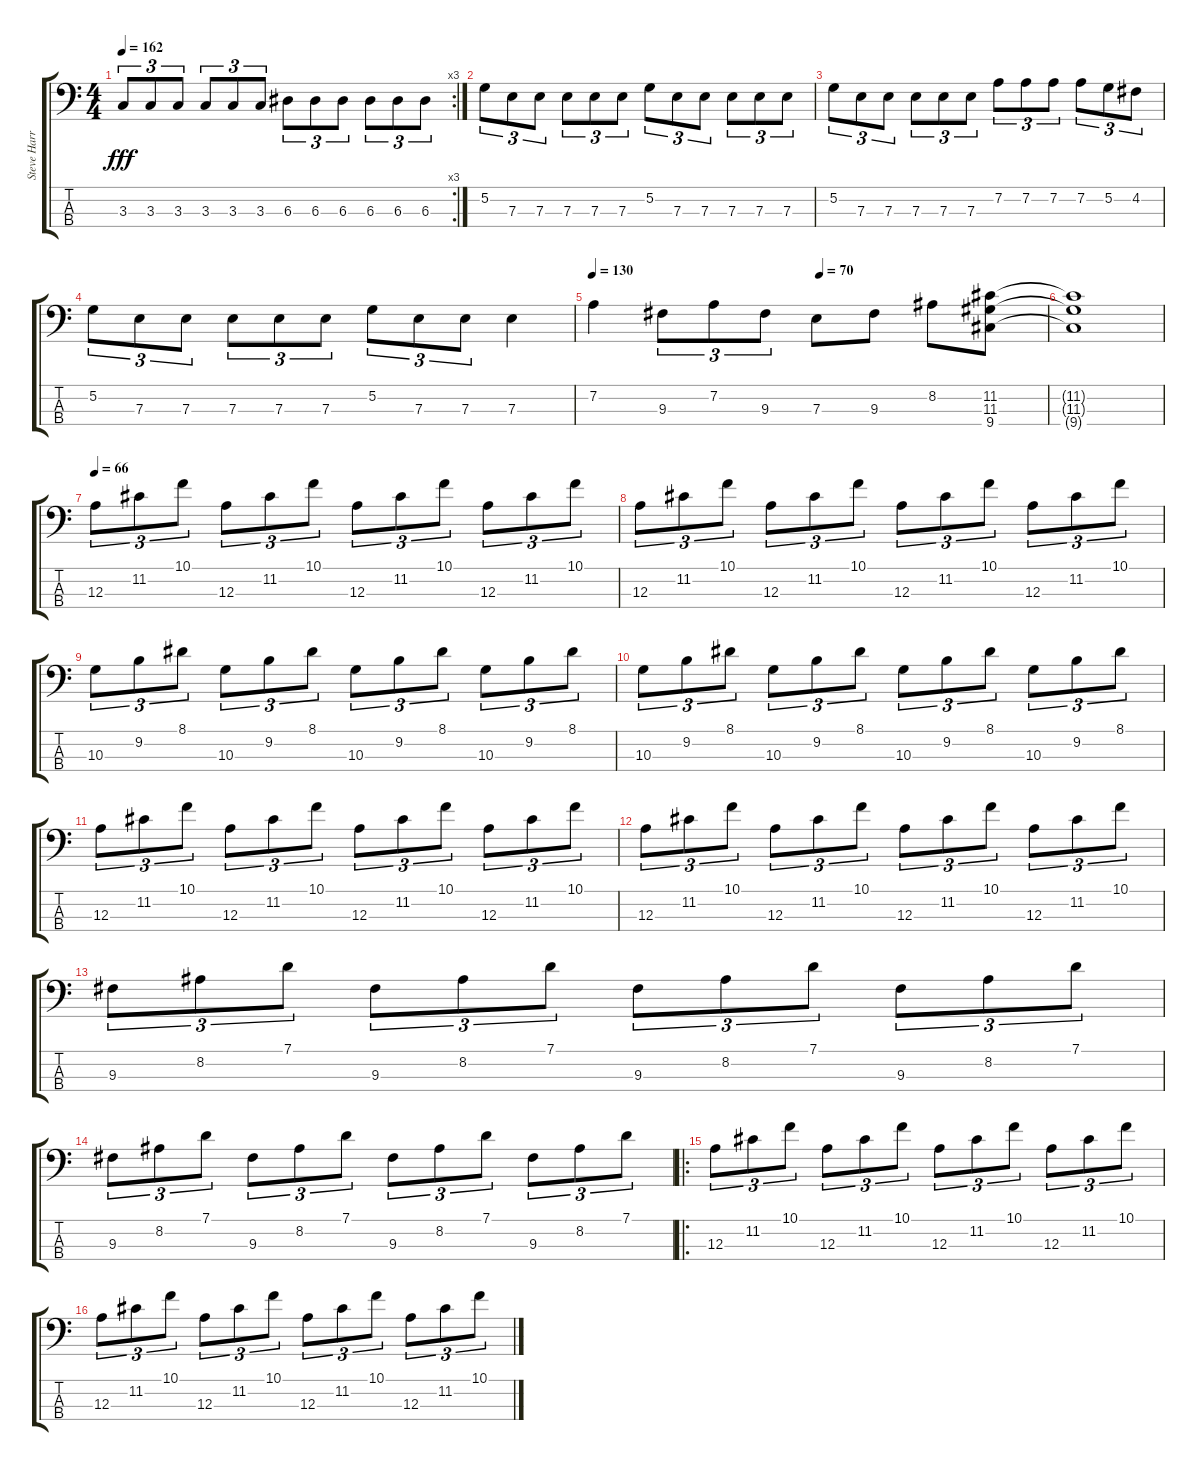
\track ("Steve Harris" "Steve Harr") {instrument electricbasspick}
\staff {score tabs}
\tuning (G2 D2 A1 E1) {hide}
\rc 3
\ts (4 4)
\tempo 162
\clef f4
\ks c
3.3.8{tu (3 2) dy fff} 3.3.8{tu (3 2)} 3.3.8{tu (3 2)} 3.3.8{tu (3 2)} 3.3.8{tu (3 2)} 3.3.8{tu (3 2)} 6.3.8{tu (3 2)} 6.3.8{tu (3 2)} 6.3.8{tu (3 2)} 6.3.8{tu (3 2)} 6.3.8{tu (3 2)} 6.3.8{tu (3 2)} |
5.2.8{tu (3 2)} 7.3.8{tu (3 2)} 7.3.8{tu (3 2)} 7.3.8{tu (3 2)} 7.3.8{tu (3 2)} 7.3.8{tu (3 2)} 5.2.8{tu (3 2)} 7.3.8{tu (3 2)} 7.3.8{tu (3 2)} 7.3.8{tu (3 2)} 7.3.8{tu (3 2)} 7.3.8{tu (3 2)} |
5.2.8{tu (3 2)} 7.3.8{tu (3 2)} 7.3.8{tu (3 2)} 7.3.8{tu (3 2)} 7.3.8{tu (3 2)} 7.3.8{tu (3 2)} 7.2.8{tu (3 2)} 7.2.8{tu (3 2)} 7.2.8{tu (3 2)} 7.2.8{tu (3 2)} 5.2.8{tu (3 2)} 4.2.8{tu (3 2)} |
5.2.8{tu (3 2)} 7.3.8{tu (3 2)} 7.3.8{tu (3 2)} 7.3.8{tu (3 2)} 7.3.8{tu (3 2)} 7.3.8{tu (3 2)} 5.2.8{tu (3 2)} 7.3.8{tu (3 2)} 7.3.8{tu (3 2)} 7.3.4 |
\tempo 130
\tempo (70 0.5)
7.2.4 9.3.8{tu (3 2)} 7.2.8{tu (3 2)} 9.3.8{tu (3 2)} 7.3.8 9.3.8 8.2.8 (11.2 11.3 9.4).8 |
(11.2{t} 11.3{t} 9.4{t}).1 |
\tempo 66
12.3.8{tu (3 2)} 11.2.8{tu (3 2)} 10.1.8{tu (3 2)} 12.3.8{tu (3 2)} 11.2.8{tu (3 2)} 10.1.8{tu (3 2)} 12.3.8{tu (3 2)} 11.2.8{tu (3 2)} 10.1.8{tu (3 2)} 12.3.8{tu (3 2)} 11.2.8{tu (3 2)} 10.1.8{tu (3 2)} |
12.3.8{tu (3 2)} 11.2.8{tu (3 2)} 10.1.8{tu (3 2)} 12.3.8{tu (3 2)} 11.2.8{tu (3 2)} 10.1.8{tu (3 2)} 12.3.8{tu (3 2)} 11.2.8{tu (3 2)} 10.1.8{tu (3 2)} 12.3.8{tu (3 2)} 11.2.8{tu (3 2)} 10.1.8{tu (3 2)} |
10.3.8{tu (3 2)} 9.2.8{tu (3 2)} 8.1.8{tu (3 2)} 10.3.8{tu (3 2)} 9.2.8{tu (3 2)} 8.1.8{tu (3 2)} 10.3.8{tu (3 2)} 9.2.8{tu (3 2)} 8.1.8{tu (3 2)} 10.3.8{tu (3 2)} 9.2.8{tu (3 2)} 8.1.8{tu (3 2)} |
10.3.8{tu (3 2)} 9.2.8{tu (3 2)} 8.1.8{tu (3 2)} 10.3.8{tu (3 2)} 9.2.8{tu (3 2)} 8.1.8{tu (3 2)} 10.3.8{tu (3 2)} 9.2.8{tu (3 2)} 8.1.8{tu (3 2)} 10.3.8{tu (3 2)} 9.2.8{tu (3 2)} 8.1.8{tu (3 2)} |
12.3.8{tu (3 2)} 11.2.8{tu (3 2)} 10.1.8{tu (3 2)} 12.3.8{tu (3 2)} 11.2.8{tu (3 2)} 10.1.8{tu (3 2)} 12.3.8{tu (3 2)} 11.2.8{tu (3 2)} 10.1.8{tu (3 2)} 12.3.8{tu (3 2)} 11.2.8{tu (3 2)} 10.1.8{tu (3 2)} |
12.3.8{tu (3 2)} 11.2.8{tu (3 2)} 10.1.8{tu (3 2)} 12.3.8{tu (3 2)} 11.2.8{tu (3 2)} 10.1.8{tu (3 2)} 12.3.8{tu (3 2)} 11.2.8{tu (3 2)} 10.1.8{tu (3 2)} 12.3.8{tu (3 2)} 11.2.8{tu (3 2)} 10.1.8{tu (3 2)} |
9.3.8{tu (3 2)} 8.2.8{tu (3 2)} 7.1.8{tu (3 2)} 9.3.8{tu (3 2)} 8.2.8{tu (3 2)} 7.1.8{tu (3 2)} 9.3.8{tu (3 2)} 8.2.8{tu (3 2)} 7.1.8{tu (3 2)} 9.3.8{tu (3 2)} 8.2.8{tu (3 2)} 7.1.8{tu (3 2)} |
9.3.8{tu (3 2)} 8.2.8{tu (3 2)} 7.1.8{tu (3 2)} 9.3.8{tu (3 2)} 8.2.8{tu (3 2)} 7.1.8{tu (3 2)} 9.3.8{tu (3 2)} 8.2.8{tu (3 2)} 7.1.8{tu (3 2)} 9.3.8{tu (3 2)} 8.2.8{tu (3 2)} 7.1.8{tu (3 2)} |
\ro
12.3.8{tu (3 2)} 11.2.8{tu (3 2)} 10.1.8{tu (3 2)} 12.3.8{tu (3 2)} 11.2.8{tu (3 2)} 10.1.8{tu (3 2)} 12.3.8{tu (3 2)} 11.2.8{tu (3 2)} 10.1.8{tu (3 2)} 12.3.8{tu (3 2)} 11.2.8{tu (3 2)} 10.1.8{tu (3 2)} |
12.3.8{tu (3 2)} 11.2.8{tu (3 2)} 10.1.8{tu (3 2)} 12.3.8{tu (3 2)} 11.2.8{tu (3 2)} 10.1.8{tu (3 2)} 12.3.8{tu (3 2)} 11.2.8{tu (3 2)} 10.1.8{tu (3 2)} 12.3.8{tu (3 2)} 11.2.8{tu (3 2)} 10.1.8{tu (3 2)}
